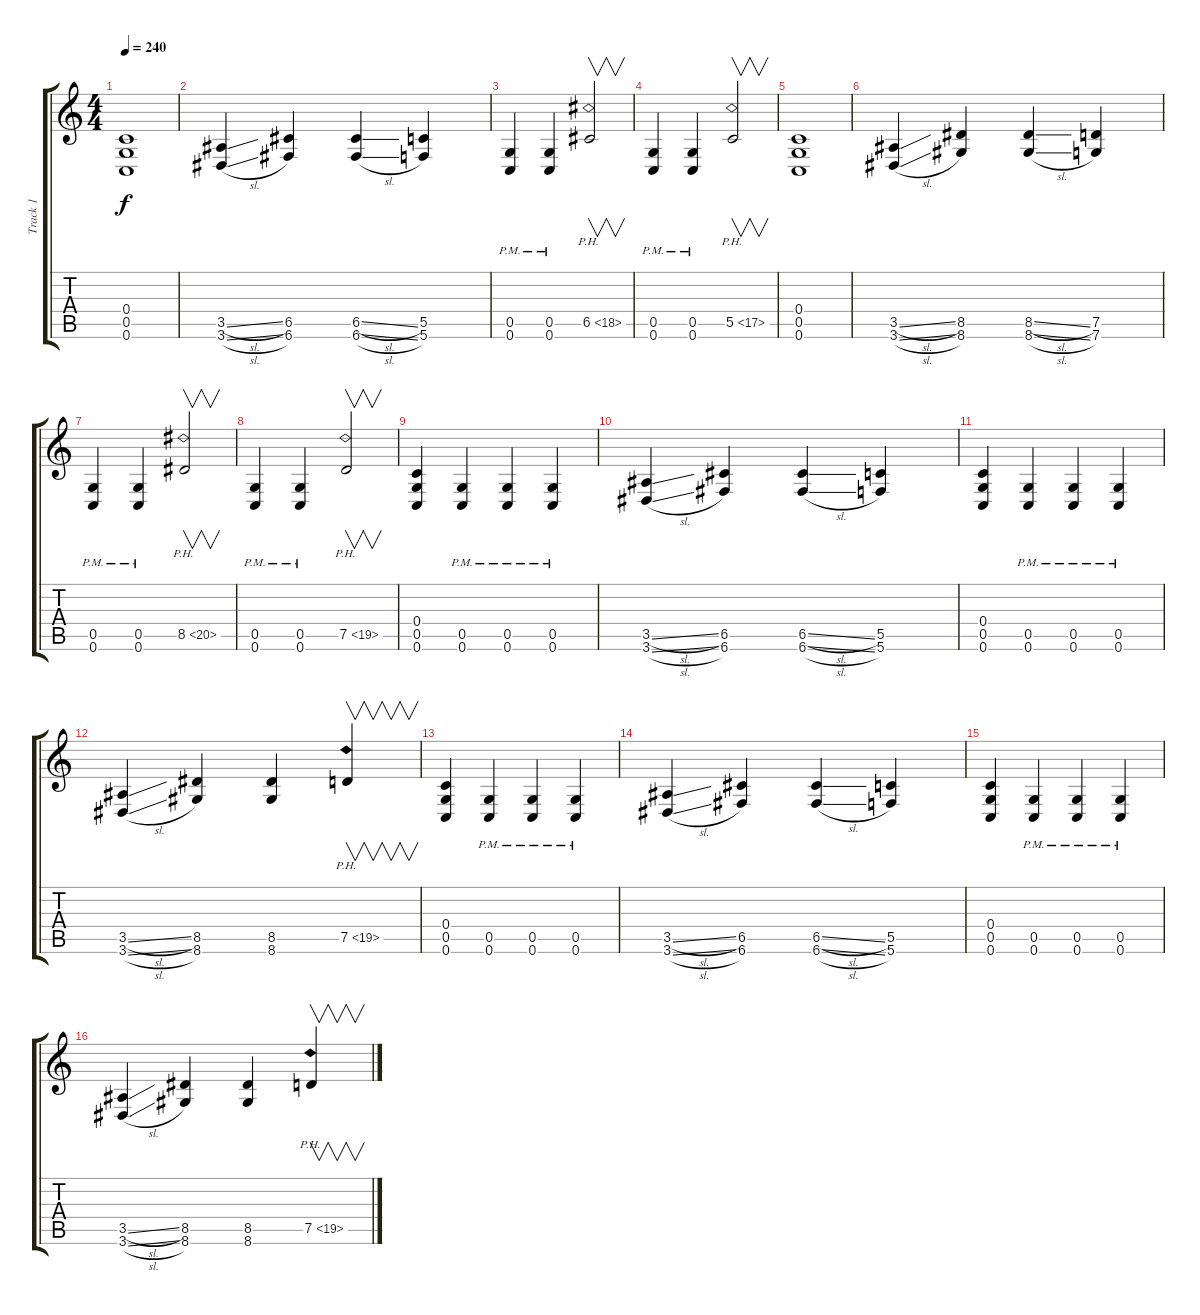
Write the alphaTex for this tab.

\track ("Track 1" "Track 1") {instrument distortionguitar}
\staff {score tabs}
\tuning (D4 A3 F3 C3 G2 C2) {hide}
\ts (4 4)
\tempo 240
\clef g2
\ks c
(0.4 0.5 0.6).1{dy f} |
(3.5{sl} 3.6{sl}).4 (6.5 6.6).4 (6.5{sl} 6.6{sl}).4 (5.5 5.6).4 |
(0.5{pm} 0.6{pm}).4 (0.5{pm} 0.6{pm}).4 6.5{ph 12}.2{v} |
(0.5{pm} 0.6{pm}).4 (0.5{pm} 0.6{pm}).4 5.5{ph 12}.2{v} |
(0.4 0.5 0.6).1 |
(3.5{sl} 3.6{sl}).4 (8.5 8.6).4 (8.5{sl} 8.6{sl}).4 (7.5 7.6).4 |
(0.5{pm} 0.6{pm}).4 (0.5{pm} 0.6{pm}).4 8.5{ph 12}.2{v} |
(0.5{pm} 0.6{pm}).4 (0.5{pm} 0.6{pm}).4 7.5{ph 12}.2{v} |
(0.4 0.5 0.6).4 (0.5{pm} 0.6{pm}).4 (0.5{pm} 0.6{pm}).4 (0.5{pm} 0.6{pm}).4 |
(3.5{sl} 3.6{sl}).4 (6.5 6.6).4 (6.5{sl} 6.6{sl}).4 (5.5 5.6).4 |
(0.4 0.5 0.6).4 (0.5{pm} 0.6{pm}).4 (0.5{pm} 0.6{pm}).4 (0.5{pm} 0.6{pm}).4 |
(3.5{sl} 3.6{sl}).4 (8.5 8.6).4 (8.5 8.6).4 7.5{ph 12}.4{v} |
(0.4 0.5 0.6).4 (0.5{pm} 0.6{pm}).4 (0.5{pm} 0.6{pm}).4 (0.5{pm} 0.6{pm}).4 |
(3.5{sl} 3.6{sl}).4 (6.5 6.6).4 (6.5{sl} 6.6{sl}).4 (5.5 5.6).4 |
(0.4 0.5 0.6).4 (0.5{pm} 0.6{pm}).4 (0.5{pm} 0.6{pm}).4 (0.5{pm} 0.6{pm}).4 |
(3.5{sl} 3.6{sl}).4 (8.5 8.6).4 (8.5 8.6).4 7.5{ph 12}.4{v}
